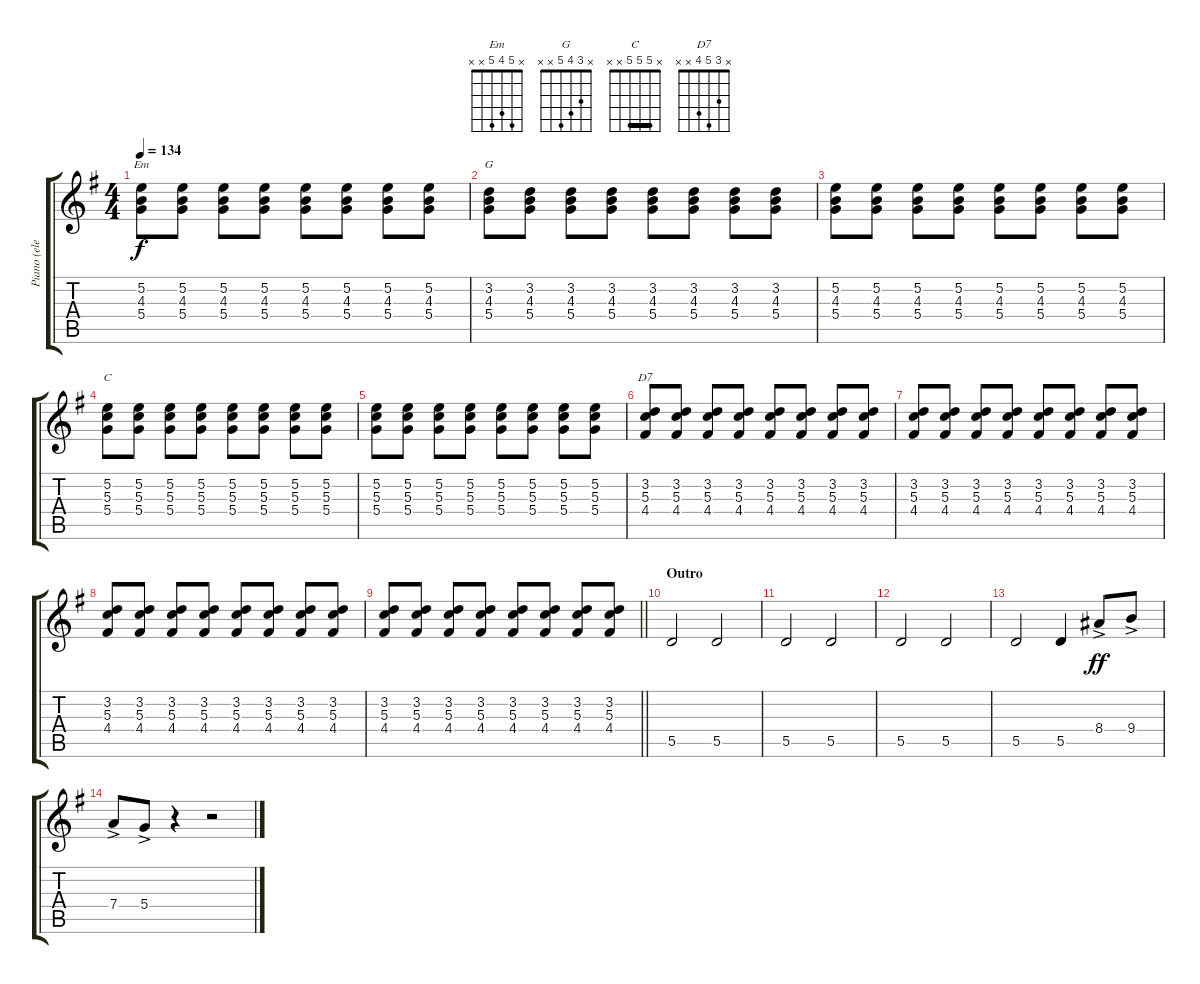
\track ("Piano (elec.)" "Piano (ele") {instrument electricgrandpiano}
\staff {score tabs}
\tuning (E5 B4 G4 D4 A3 D3) {hide}
\chord ("Em" x 5 4 5 x x)
\chord ("G" x 3 4 5 x x)
\chord ("C" x 5 5 5 x x) {barre 5}
\chord ("D7" x 3 5 4 x x)
\ts (4 4)
\tempo 134
\clef g2
\ks g
(5.2 4.3 5.4).8{ch "Em" dy f} (5.2 4.3 5.4).8 (5.2 4.3 5.4).8 (5.2 4.3 5.4).8 (5.2 4.3 5.4).8 (5.2 4.3 5.4).8 (5.2 4.3 5.4).8 (5.2 4.3 5.4).8 |
(3.2 4.3 5.4).8{ch "G"} (3.2 4.3 5.4).8 (3.2 4.3 5.4).8 (3.2 4.3 5.4).8 (3.2 4.3 5.4).8 (3.2 4.3 5.4).8 (3.2 4.3 5.4).8 (3.2 4.3 5.4).8 |
(5.2 4.3 5.4).8 (5.2 4.3 5.4).8 (5.2 4.3 5.4).8 (5.2 4.3 5.4).8 (5.2 4.3 5.4).8 (5.2 4.3 5.4).8 (5.2 4.3 5.4).8 (5.2 4.3 5.4).8 |
(5.2 5.3 5.4).8{ch "C"} (5.2 5.3 5.4).8 (5.2 5.3 5.4).8 (5.2 5.3 5.4).8 (5.2 5.3 5.4).8 (5.2 5.3 5.4).8 (5.2 5.3 5.4).8 (5.2 5.3 5.4).8 |
(5.2 5.3 5.4).8 (5.2 5.3 5.4).8 (5.2 5.3 5.4).8 (5.2 5.3 5.4).8 (5.2 5.3 5.4).8 (5.2 5.3 5.4).8 (5.2 5.3 5.4).8 (5.2 5.3 5.4).8 |
(3.2 5.3 4.4).8{ch "D7"} (3.2 5.3 4.4).8 (3.2 5.3 4.4).8 (3.2 5.3 4.4).8 (3.2 5.3 4.4).8 (3.2 5.3 4.4).8 (3.2 5.3 4.4).8 (3.2 5.3 4.4).8 |
(3.2 5.3 4.4).8 (3.2 5.3 4.4).8 (3.2 5.3 4.4).8 (3.2 5.3 4.4).8 (3.2 5.3 4.4).8 (3.2 5.3 4.4).8 (3.2 5.3 4.4).8 (3.2 5.3 4.4).8 |
(3.2 5.3 4.4).8 (3.2 5.3 4.4).8 (3.2 5.3 4.4).8 (3.2 5.3 4.4).8 (3.2 5.3 4.4).8 (3.2 5.3 4.4).8 (3.2 5.3 4.4).8 (3.2 5.3 4.4).8 |
\barLineRight lightlight
(3.2 5.3 4.4).8 (3.2 5.3 4.4).8 (3.2 5.3 4.4).8 (3.2 5.3 4.4).8 (3.2 5.3 4.4).8 (3.2 5.3 4.4).8 (3.2 5.3 4.4).8 (3.2 5.3 4.4).8 |
\section ("" "Outro")
5.5.2 5.5.2 |
5.5.2 5.5.2 |
5.5.2 5.5.2 |
5.5.2 5.5.4 8.4{ac}.8{dy ff} 9.4{ac}.8 |
7.4{ac}.8 5.4{ac}.8 r.4 r.2
